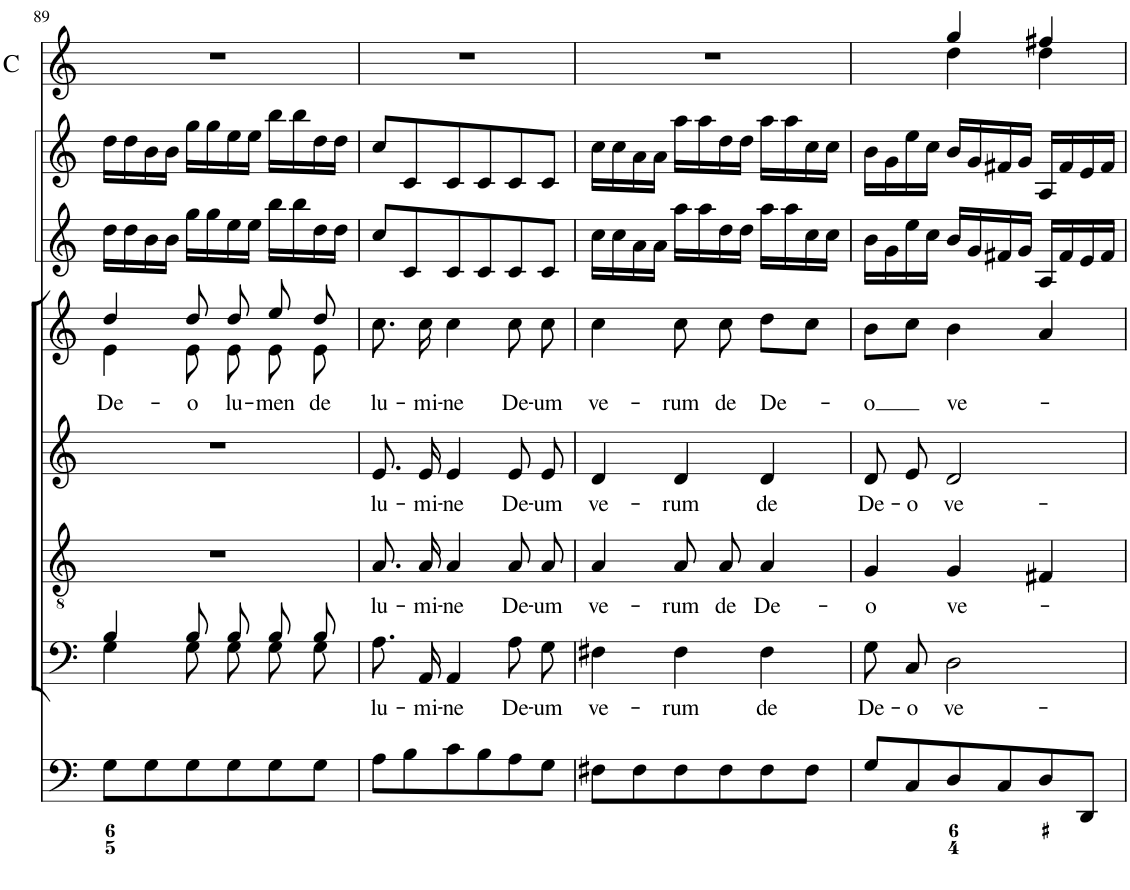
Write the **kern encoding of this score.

**kern	**kern	**text	**kern	**text	**kern	**text	**kern	**text	**kern	**kern	**kern
*part8	*part7	*part7	*part6	*part6	*part5	*part5	*part4	*part4	*part3	*part2	*part1
*staff8	*staff7	*staff7	*staff6	*staff6	*staff5	*staff5	*staff4	*staff4	*staff3	*staff2	*staff1
*I"Organ	*I"Voice	*	*I"Tenor	*	*I"Alto	*	*I"Voice	*	*I"Violin	*I"Violini	*I"Clarini in C
*	*	*	*	*	*	*	*	*	*I'Vln	*I'Vln	*I'C
!!LO:PB:g=z
*clefF4	*clefF4	*	*clefGv2	*	*clefG2	*	*clefG2	*	*clefG2	*clefG2	*clefG2
*k[]	*k[]	*	*k[]	*	*k[]	*	*k[]	*	*k[]	*k[]	*k[]
*M3/4	*M3/4	*	*M3/4	*	*M3/4	*	*M3/4	*	*M3/4	*M3/4	*M3/4
=89	=89	=89	=89	=89	=89	=89	=89	=89	=89	=89	=89
*	*^	*	*	*	*	*	*	*	*	*	*
!	!	!	!	!	!	!	!	!	!LO:LY:b	!	!	!
*	*	*	*	*	*	*	*	*^	*	*	*	*
8G\L	4B/	4G\	.	2.r	.	2.r	.	4dd/	4e\	De-	16dd\LL	16dd\LL	2.r
.	.	.	.	.	.	.	.	.	.	.	16dd\	16dd\	.
8G\	.	.	.	.	.	.	.	.	.	.	16b\	16b\	.
.	.	.	.	.	.	.	.	.	.	.	16b\JJ	16b\JJ	.
!	!	!	!	!	!	!	!	!	!	!LO:LY:b	!	!	!
8G\	8B/L	8G\L	.	.	.	.	.	8dd/	8e\	-o	16gg\LL	16gg\LL	.
.	.	.	.	.	.	.	.	.	.	.	16gg\	16gg\	.
!	!	!	!	!	!	!	!	!	!	!LO:LY:b	!	!	!
8G\	8B/J	8G\J	.	.	.	.	.	8dd/	8e\	lu-	16ee\	16ee\	.
.	.	.	.	.	.	.	.	.	.	.	16ee\JJ	16ee\JJ	.
!	!	!	!	!	!	!	!	!	!	!LO:LY:b	!	!	!
8G\	8B/L	8G\L	.	.	.	.	.	8ee/	8e\	-men	16bb\LL	16bb\LL	.
.	.	.	.	.	.	.	.	.	.	.	16bb\	16bb\	.
!	!	!	!	!	!	!	!	!	!	!LO:LY:b	!	!	!
8G\J	8B/J	8G\J	.	.	.	.	.	8dd/	8e\	de	16dd\	16dd\	.
.	.	.	.	.	.	.	.	.	.	.	16dd\JJ	16dd\JJ	.
*	*v	*v	*	*	*	*	*	*v	*v	*	*	*	*
=90	=90	=90	=90	=90	=90	=90	=90	=90	=90	=90	=90
!	!	!LO:LY:b	!	!LO:LY:b	!	!LO:LY:b	!	!LO:LY:b	!	!	!
8A\L	8.A\L	lu-	8.A/L	lu-	8.e/L	lu-	8.cc\	lu-	8cc/L	8cc/L	2.r
8B\	.	.	.	.	.	.	.	.	8c/	8c/	.
!	!	!LO:LY:b	!	!LO:LY:b	!	!LO:LY:b	!	!LO:LY:b	!	!	!
.	16AA\Jk	-mi-	16A/Jk	-mi-	16e/Jk	-mi-	16cc\	-mi-	.	.	.
!	!	!LO:LY:b	!	!LO:LY:b	!	!LO:LY:b	!	!LO:LY:b	!	!	!
8c\	4AA/	-ne	4A/	-ne	4e/	-ne	4cc\	-ne	8c/	8c/	.
8B\	.	.	.	.	.	.	.	.	8c/	8c/	.
!	!	!LO:LY:b	!	!LO:LY:b	!	!LO:LY:b	!	!LO:LY:b	!	!	!
8A\	8A\L	De-	8A/L	De-	8e/L	De-	8cc\	De-	8c/	8c/	.
!	!	!LO:LY:b	!	!LO:LY:b	!	!LO:LY:b	!	!LO:LY:b	!	!	!
8G\J	8G\J	-um	8A/J	-um	8e/J	-um	8cc\	-um	8c/J	8c/J	.
=91	=91	=91	=91	=91	=91	=91	=91	=91	=91	=91	=91
!	!	!LO:LY:b	!	!LO:LY:b	!	!LO:LY:b	!	!LO:LY:b	!	!	!
8F#X\L	4F#X\	ve-	4A/	ve-	4d/	ve-	4cc\	ve-	16cc\LL	16cc\LL	2.r
.	.	.	.	.	.	.	.	.	16cc\	16cc\	.
8F#\	.	.	.	.	.	.	.	.	16a\	16a\	.
.	.	.	.	.	.	.	.	.	16a\JJ	16a\JJ	.
!	!	!LO:LY:b	!	!LO:LY:b	!	!LO:LY:b	!	!LO:LY:b	!	!	!
8F#\	4F#\	-rum	8A/L	-rum	4d/	-rum	8cc\	-rum	16aa\LL	16aa\LL	.
.	.	.	.	.	.	.	.	.	16aa\	16aa\	.
!	!	!	!	!LO:LY:b	!	!	!	!LO:LY:b	!	!	!
8F#\	.	.	8A/J	de	.	.	8cc\	de	16dd\	16dd\	.
.	.	.	.	.	.	.	.	.	16dd\JJ	16dd\JJ	.
!	!	!LO:LY:b	!	!LO:LY:b	!	!LO:LY:b	!	!LO:LY:b	!	!	!
8F#\	4F#\	de	4A/	De-	4d/	de	8dd\L	De-	16aa\LL	16aa\LL	.
.	.	.	.	.	.	.	.	.	16aa\	16aa\	.
8F#\J	.	.	.	.	.	.	8cc\J	.	16cc\	16cc\	.
.	.	.	.	.	.	.	.	.	16cc\JJ	16cc\JJ	.
=92	=92	=92	=92	=92	=92	=92	=92	=92	=92	=92	=92
!	!	!LO:LY:b	!	!LO:LY:b	!	!LO:LY:b	!	!LO:LY:b	!	!	!
*	*	*	*	*	*	*	*	*	*	*	*^
8G/L	8G\L	De-	4G/	-o	8d/L	De-	8b\L	o	16b\LL	16b\LL	4ryy	4ryy
.	.	.	.	.	.	.	.	.	16g\	16g\	.	.
!	!	!LO:LY:b	!	!	!	!LO:LY:b	!	!	!	!	!	!
8C/	8C\J	-o	.	.	8e/J	-o	8cc\J	.	16ee\	16ee\	.	.
.	.	.	.	.	.	.	.	.	16cc\JJ	16cc\JJ	.	.
!	!	!LO:LY:b	!	!LO:LY:b	!	!LO:LY:b	!	!LO:LY:b	!	!	!	!
8D/	2D\	ve-	4G/	ve-	2d/	ve-	4b\	ve-	16b/LL	16b/LL	4gg/	4dd\
.	.	.	.	.	.	.	.	.	16g/	16g/	.	.
8C/	.	.	.	.	.	.	.	.	16f#X/	16f#X/	.	.
.	.	.	.	.	.	.	.	.	16g/JJ	16g/JJ	.	.
8D/	.	.	4F#X/	.	.	.	4a/	.	16A/LL	16A/LL	4ff#X/	4dd\
.	.	.	.	.	.	.	.	.	16f#/	16f#/	.	.
8DD/J	.	.	.	.	.	.	.	.	16e/	16e/	.	.
.	.	.	.	.	.	.	.	.	16f#/JJ	16f#/JJ	.	.
*	*	*	*	*	*	*	*	*	*	*	*v	*v
=	=	=	=	=	=	=	=	=	=	=	=
*-	*-	*-	*-	*-	*-	*-	*-	*-	*-	*-	*-
